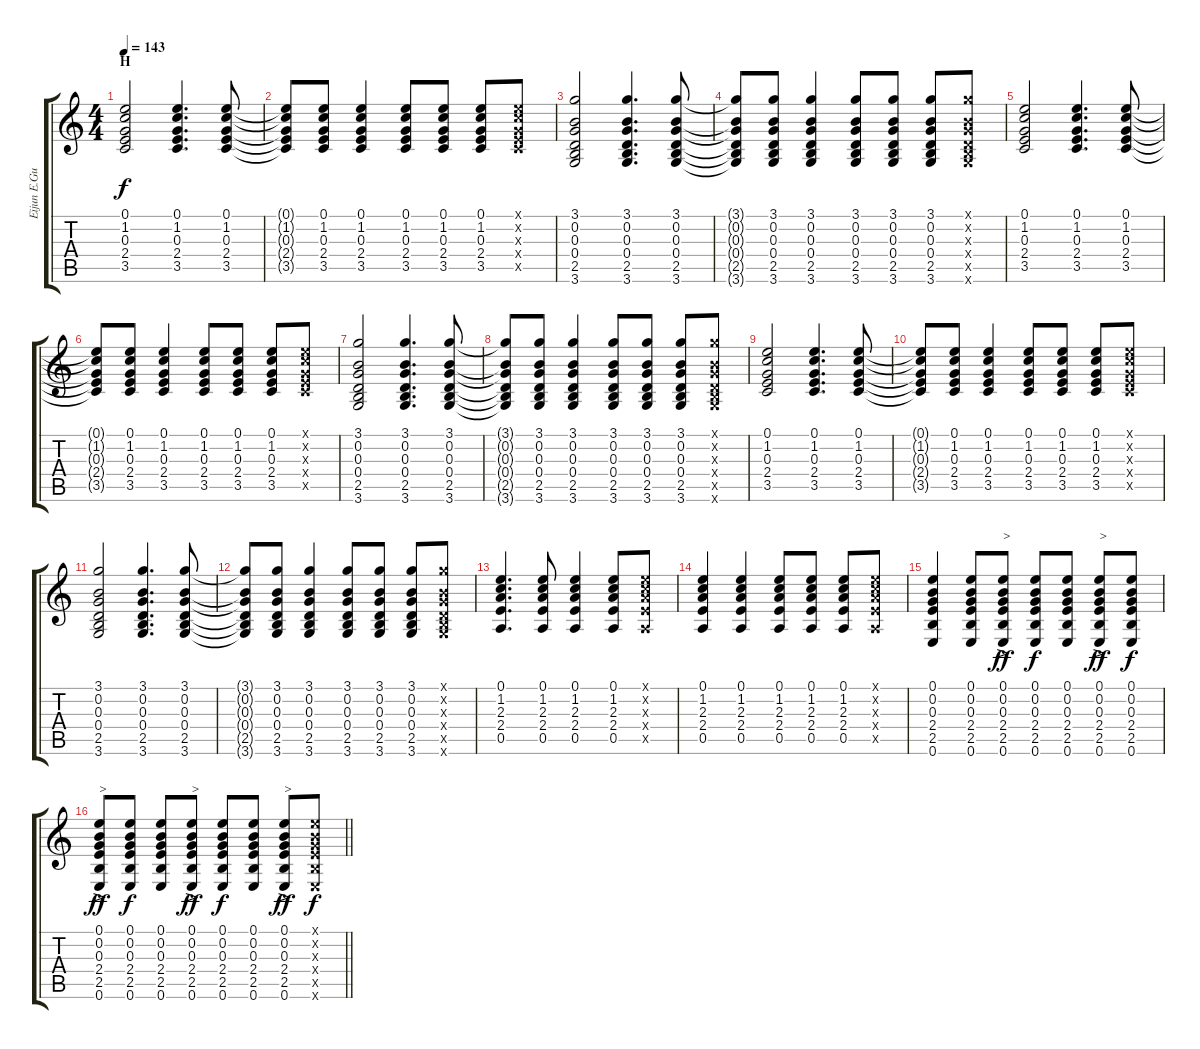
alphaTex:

\track ("Eijun E.Guitar IV" "Eijun E.Gu") {instrument distortionguitar}
\staff {score tabs}
\tuning (E4 B3 G3 D3 A2 E2) {hide}
\ts (4 4)
\section ("" "H")
\tempo 143
\clef g2
\ks c
(0.1 1.2 0.3 2.4 3.5).2{dy f} (0.1 1.2 0.3 2.4 3.5).4{d} (0.1 1.2 0.3 2.4 3.5).8 |
(0.1{t} 1.2{t} 0.3{t} 2.4{t} 3.5{t}).8 (0.1 1.2 0.3 2.4 3.5).8 (0.1 1.2 0.3 2.4 3.5).4 (0.1 1.2 0.3 2.4 3.5).8 (0.1 1.2 0.3 2.4 3.5).8 (0.1 1.2 0.3 2.4 3.5).8 (0.1{x} 1.2{x} 0.3{x} 2.4{x} 3.5{x}).8 |
(3.1 0.2 0.3 0.4 2.5 3.6).2 (3.1 0.2 0.3 0.4 2.5 3.6).4{d} (3.1 0.2 0.3 0.4 2.5 3.6).8 |
(3.1{t} 0.2{t} 0.3{t} 0.4{t} 2.5{t} 3.6{t}).8 (3.1 0.2 0.3 0.4 2.5 3.6).8 (3.1 0.2 0.3 0.4 2.5 3.6).4 (3.1 0.2 0.3 0.4 2.5 3.6).8 (3.1 0.2 0.3 0.4 2.5 3.6).8 (3.1 0.2 0.3 0.4 2.5 3.6).8 (3.1{x} 0.2{x} 0.3{x} 0.4{x} 2.5{x} 3.6{x}).8 |
(0.1 1.2 0.3 2.4 3.5).2 (0.1 1.2 0.3 2.4 3.5).4{d} (0.1 1.2 0.3 2.4 3.5).8 |
(0.1{t} 1.2{t} 0.3{t} 2.4{t} 3.5{t}).8 (0.1 1.2 0.3 2.4 3.5).8 (0.1 1.2 0.3 2.4 3.5).4 (0.1 1.2 0.3 2.4 3.5).8 (0.1 1.2 0.3 2.4 3.5).8 (0.1 1.2 0.3 2.4 3.5).8 (0.1{x} 1.2{x} 0.3{x} 2.4{x} 3.5{x}).8 |
(3.1 0.2 0.3 0.4 2.5 3.6).2 (3.1 0.2 0.3 0.4 2.5 3.6).4{d} (3.1 0.2 0.3 0.4 2.5 3.6).8 |
(3.1{t} 0.2{t} 0.3{t} 0.4{t} 2.5{t} 3.6{t}).8 (3.1 0.2 0.3 0.4 2.5 3.6).8 (3.1 0.2 0.3 0.4 2.5 3.6).4 (3.1 0.2 0.3 0.4 2.5 3.6).8 (3.1 0.2 0.3 0.4 2.5 3.6).8 (3.1 0.2 0.3 0.4 2.5 3.6).8 (3.1{x} 0.2{x} 0.3{x} 0.4{x} 2.5{x} 3.6{x}).8 |
(0.1 1.2 0.3 2.4 3.5).2 (0.1 1.2 0.3 2.4 3.5).4{d} (0.1 1.2 0.3 2.4 3.5).8 |
(0.1{t} 1.2{t} 0.3{t} 2.4{t} 3.5{t}).8 (0.1 1.2 0.3 2.4 3.5).8 (0.1 1.2 0.3 2.4 3.5).4 (0.1 1.2 0.3 2.4 3.5).8 (0.1 1.2 0.3 2.4 3.5).8 (0.1 1.2 0.3 2.4 3.5).8 (0.1{x} 1.2{x} 0.3{x} 2.4{x} 3.5{x}).8 |
(3.1 0.2 0.3 0.4 2.5 3.6).2 (3.1 0.2 0.3 0.4 2.5 3.6).4{d} (3.1 0.2 0.3 0.4 2.5 3.6).8 |
(3.1{t} 0.2{t} 0.3{t} 0.4{t} 2.5{t} 3.6{t}).8 (3.1 0.2 0.3 0.4 2.5 3.6).8 (3.1 0.2 0.3 0.4 2.5 3.6).4 (3.1 0.2 0.3 0.4 2.5 3.6).8 (3.1 0.2 0.3 0.4 2.5 3.6).8 (3.1 0.2 0.3 0.4 2.5 3.6).8 (3.1{x} 0.2{x} 0.3{x} 0.4{x} 2.5{x} 3.6{x}).8 |
(0.1 1.2 2.3 2.4 0.5).4{d} (0.1 1.2 2.3 2.4 0.5).8 (0.1 1.2 2.3 2.4 0.5).4 (0.1 1.2 2.3 2.4 0.5).8 (0.1{x} 1.2{x} 2.3{x} 2.4{x} 0.5{x}).8 |
(0.1 1.2 2.3 2.4 0.5).4 (0.1 1.2 2.3 2.4 0.5).4 (0.1 1.2 2.3 2.4 0.5).8 (0.1 1.2 2.3 2.4 0.5).8 (0.1 1.2 2.3 2.4 0.5).8 (0.1{x} 1.2{x} 2.3{x} 2.4{x} 0.5{x}).8 |
(0.1 0.2 0.3 2.4 2.5 0.6).4 (0.1 0.2 0.3 2.4 2.5 0.6).8 (0.1{ac} 0.2{ac} 0.3{ac} 2.4{ac} 2.5{ac} 0.6{ac}).8{txt ">" dy ff} (0.1 0.2 0.3 2.4 2.5 0.6).8{dy f} (0.1 0.2 0.3 2.4 2.5 0.6).8 (0.1{ac} 0.2{ac} 0.3{ac} 2.4{ac} 2.5{ac} 0.6{ac}).8{txt ">" dy ff} (0.1 0.2 0.3 2.4 2.5 0.6).8{dy f} |
\barLineRight lightlight
(0.1{ac} 0.2{ac} 0.3{ac} 2.4{ac} 2.5{ac} 0.6{ac}).8{txt ">" dy ff} (0.1 0.2 0.3 2.4 2.5 0.6).8{dy f} (0.1 0.2 0.3 2.4 2.5 0.6).8 (0.1{ac} 0.2{ac} 0.3{ac} 2.4{ac} 2.5{ac} 0.6{ac}).8{txt ">" dy ff} (0.1 0.2 0.3 2.4 2.5 0.6).8{dy f} (0.1 0.2 0.3 2.4 2.5 0.6).8 (0.1{ac} 0.2{ac} 0.3{ac} 2.4{ac} 2.5{ac} 0.6{ac}).8{txt ">" dy ff} (0.1{x} 0.2{x} 0.3{x} 2.4{x} 2.5{x} 0.6{x}).8{dy f}
